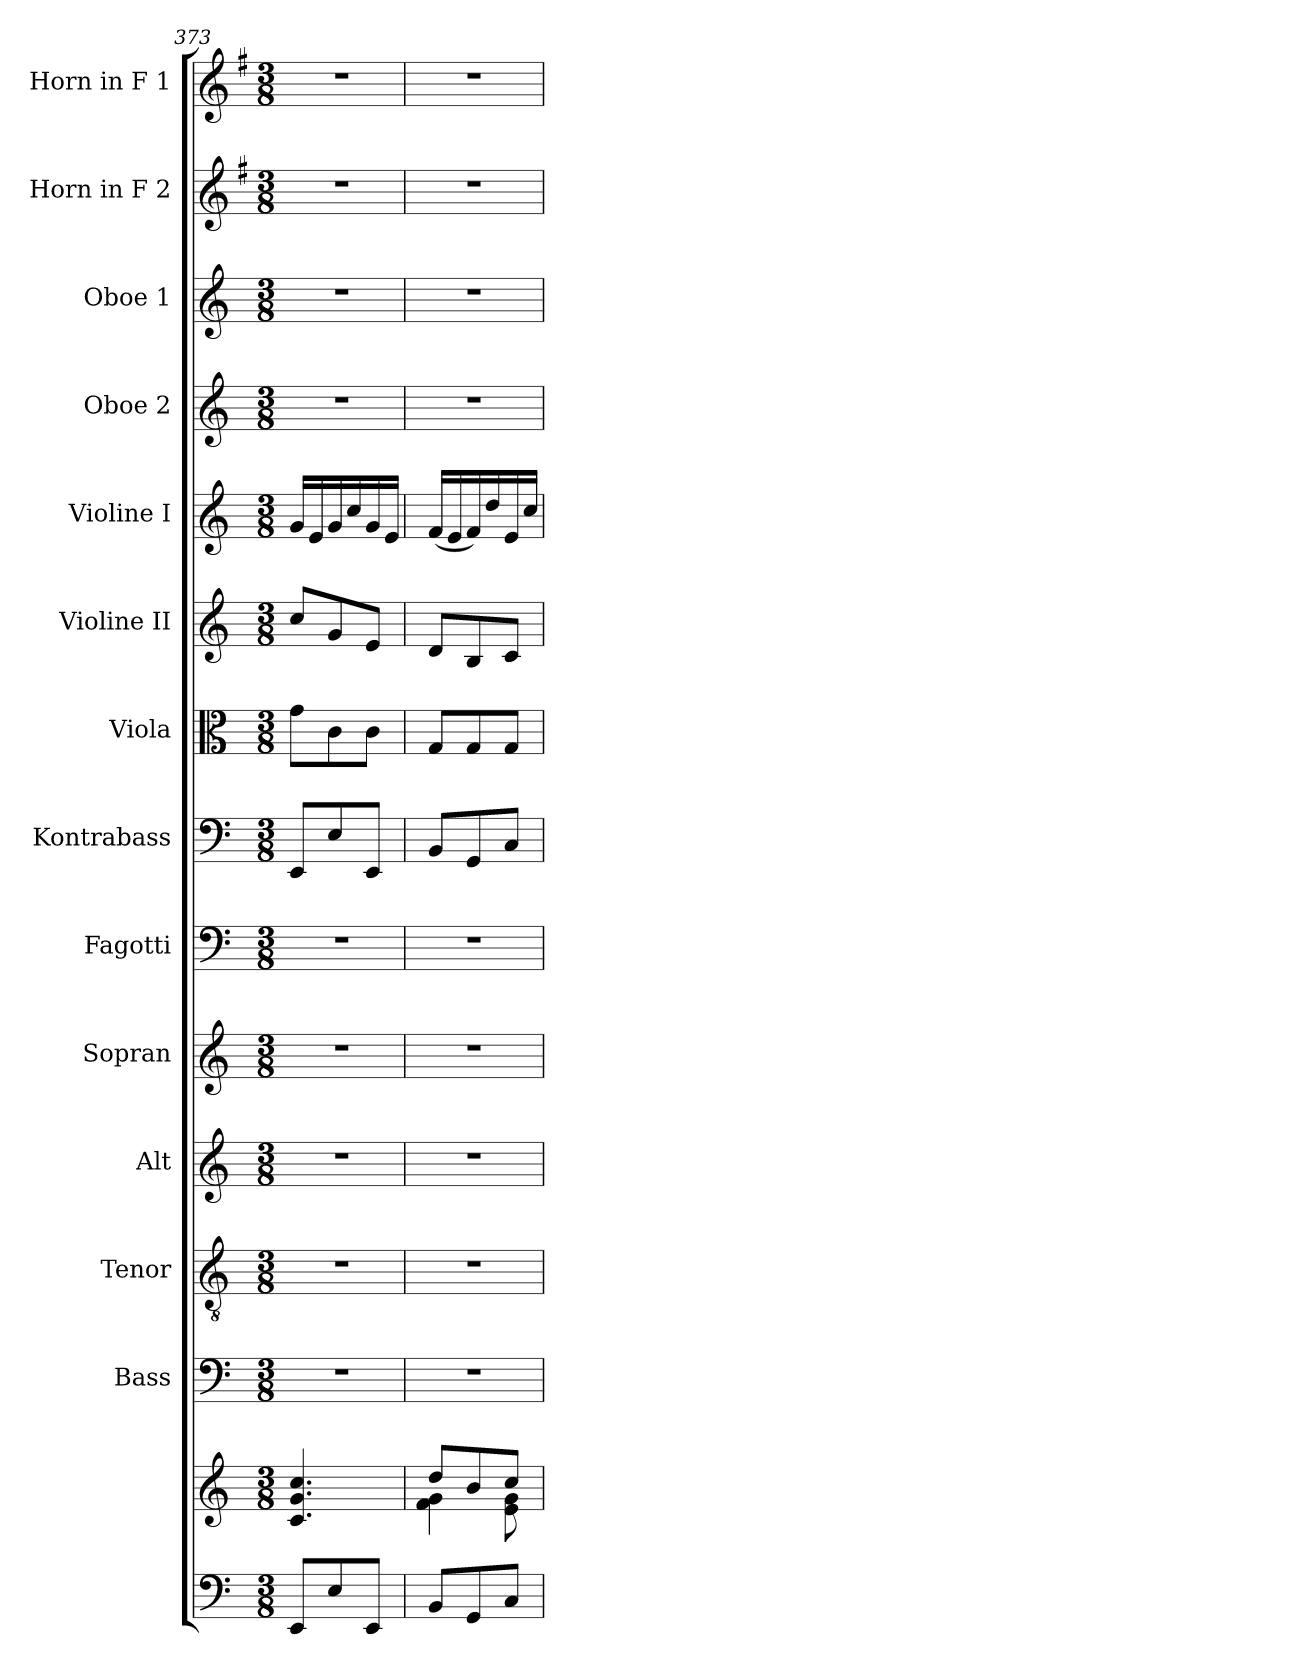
**kern	**kern	**kern	**kern	**kern	**kern	**kern	**kern	**kern	**kern	**kern	**kern	**kern	**kern	**kern
*part14	*part14	*part13	*part12	*part11	*part10	*part9	*part8	*part7	*part6	*part5	*part4	*part3	*part2	*part1
*staff15	*staff14	*staff13	*staff12	*staff11	*staff10	*staff9	*staff8	*staff7	*staff6	*staff5	*staff4	*staff3	*staff2	*staff1
*	*	*I"Bass	*I"Tenor	*I"Alt	*I"Sopran	*I"Fagotti	*I"Kontrabass	*I"Viola	*I"Violine II	*I"Violine I	*I"Oboe 2	*I"Oboe 1	*I"Horn in F 2	*I"Horn in F 1
*	*	*I'B.	*I'T.	*I'A.	*I'S.	*I'Fg.	*I'Kb.	*I'Vla.	*I'Vl. II	*I'Vl. I	*I'Ob. 2	*I'Ob. 1	*	*
!!LO:PB:g=z
*clefF4	*clefG2	*clefF4	*clefGv2	*clefG2	*clefG2	*clefF4	*clefF4	*clefC3	*clefG2	*clefG2	*clefG2	*clefG2	*clefG2	*clefG2
*	*	*	*	*	*	*	*ITrd7c12	*	*	*	*	*	*ITrd4c7	*ITrd4c7
*k[]	*k[]	*k[]	*k[]	*k[]	*k[]	*k[]	*k[]	*k[]	*k[]	*k[]	*k[]	*k[]	*k[]	*k[]
*C:	*C:	*C:	*C:	*C:	*C:	*C:	*C:	*C:	*C:	*C:	*C:	*C:	*C:	*C:
*M3/8	*M3/8	*M3/8	*M3/8	*M3/8	*M3/8	*M3/8	*M3/8	*M3/8	*M3/8	*M3/8	*M3/8	*M3/8	*M3/8	*M3/8
=373	=373	=373	=373	=373	=373	=373	=373	=373	=373	=373	=373	=373	=373	=373
8EE/L	4.c/ 4.g/ 4.cc/	4.r	4.r	4.r	4.r	4.r	8EEE/L	8g\L	8cc/L	16g/LL	4.r	4.r	4.r	4.r
.	.	.	.	.	.	.	.	.	.	16e/	.	.	.	.
8E/	.	.	.	.	.	.	8EE/	8c\	8g/	16g/	.	.	.	.
.	.	.	.	.	.	.	.	.	.	16cc/	.	.	.	.
8EE/J	.	.	.	.	.	.	8EEE/J	8c\J	8e/J	16g/	.	.	.	.
.	.	.	.	.	.	.	.	.	.	16e/JJ	.	.	.	.
=374	=374	=374	=374	=374	=374	=374	=374	=374	=374	=374	=374	=374	=374	=374
*	*^	*	*	*	*	*	*	*	*	*	*	*	*	*
8BB/L	8dd/L	4f\ 4g\	4.r	4.r	4.r	4.r	4.r	8BBB/L	8G/L	8d/L	(<16f/LL	4.r	4.r	4.r	4.r
.	.	.	.	.	.	.	.	.	.	.	16e/	.	.	.	.
8GG/	8b/	.	.	.	.	.	.	8GGG/	8G/	8B/	16f/)	.	.	.	.
.	.	.	.	.	.	.	.	.	.	.	16dd/	.	.	.	.
8C/J	8cc/J	8e\ 8g\	.	.	.	.	.	8CC/J	8G/J	8c/J	16e/	.	.	.	.
.	.	.	.	.	.	.	.	.	.	.	16cc/JJ	.	.	.	.
*	*v	*v	*	*	*	*	*	*	*	*	*	*	*	*	*
=	=	=	=	=	=	=	=	=	=	=	=	=	=	=
*-	*-	*-	*-	*-	*-	*-	*-	*-	*-	*-	*-	*-	*-	*-
